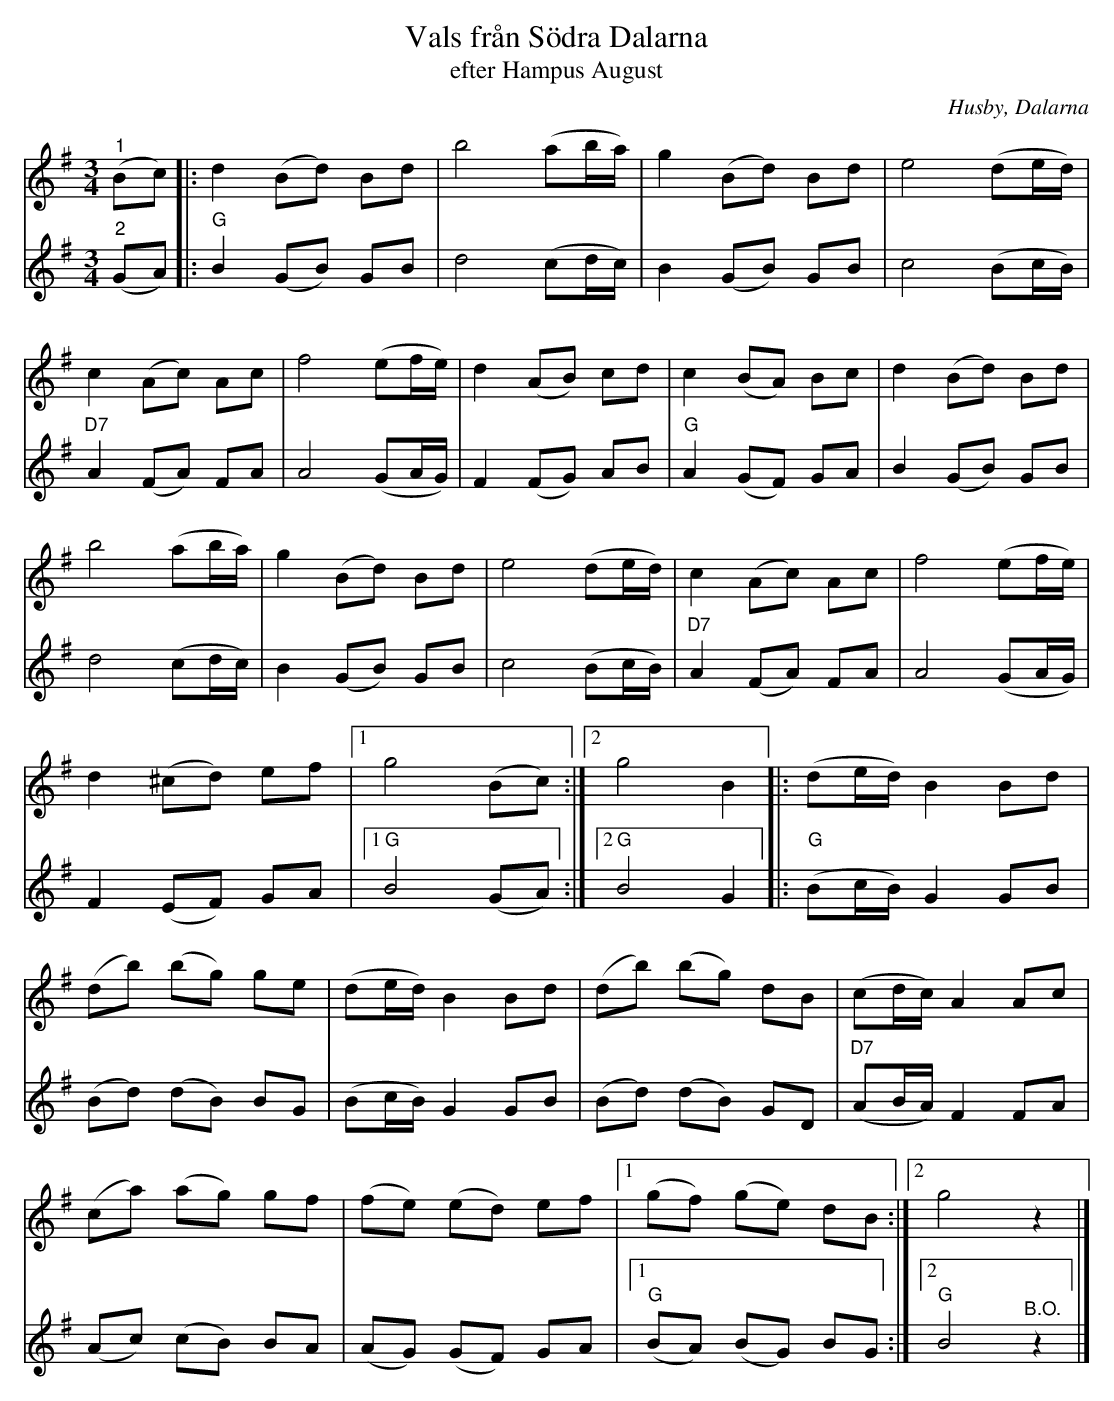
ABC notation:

X:1
T:Vals från Södra Dalarna
T:efter Hampus August
O:Husby, Dalarna
L:1/8
M:3/4
K:G
V:1
"^1" (Bc) |: d2 (Bd) Bd | b4 (ab/a/) | g2 (Bd) Bd | e4 (de/d/) |
c2 (Ac) Ac | f4 (ef/e/) | d2 (AB) cd | c2 (BA) Bc | d2 (Bd) Bd |
b4 (ab/a/) | g2 (Bd) Bd | e4 (de/d/) | c2 (Ac) Ac | f4 (ef/e/) |
d2 (^cd) ef |1 g4 (Bc) :|2 g4 B2 |: (de/d/) B2 Bd |
(db) (bg) ge | (de/d/) B2 Bd | (db) (bg) dB | (cd/c/) A2 Ac |
(ca) (ag) gf | (fe) (ed) ef |1 (gf) (ge) dB :|2 g4 z2 |]
V:2
"^2" (GA) |: "G" B2 (GB) GB | d4 (cd/c/) | B2 (GB) GB | c4 (Bc/B/) |
"D7" A2 (FA) FA | A4 (GA/G/) | F2 (FG) AB |"G" A2 (GF) GA |
B2 (GB) GB | d4 (cd/c/) | B2 (GB) GB | c4 (Bc/B/) | "D7" A2 (FA) FA |
A4 (GA/G/) | F2 (EF) GA |1"G" B4 (GA) :|2"G" B4 G2 |:"G" (Bc/B/) G2 GB |
(Bd) (dB) BG | (Bc/B/) G2 GB | (Bd) (dB) GD | "D7" (AB/A/) F2 FA |
(Ac) (cB) BA | (AG) (GF) GA |1 "G" (BA) (BG) BG :|2 "G" B4"^B.O." z2 |]
